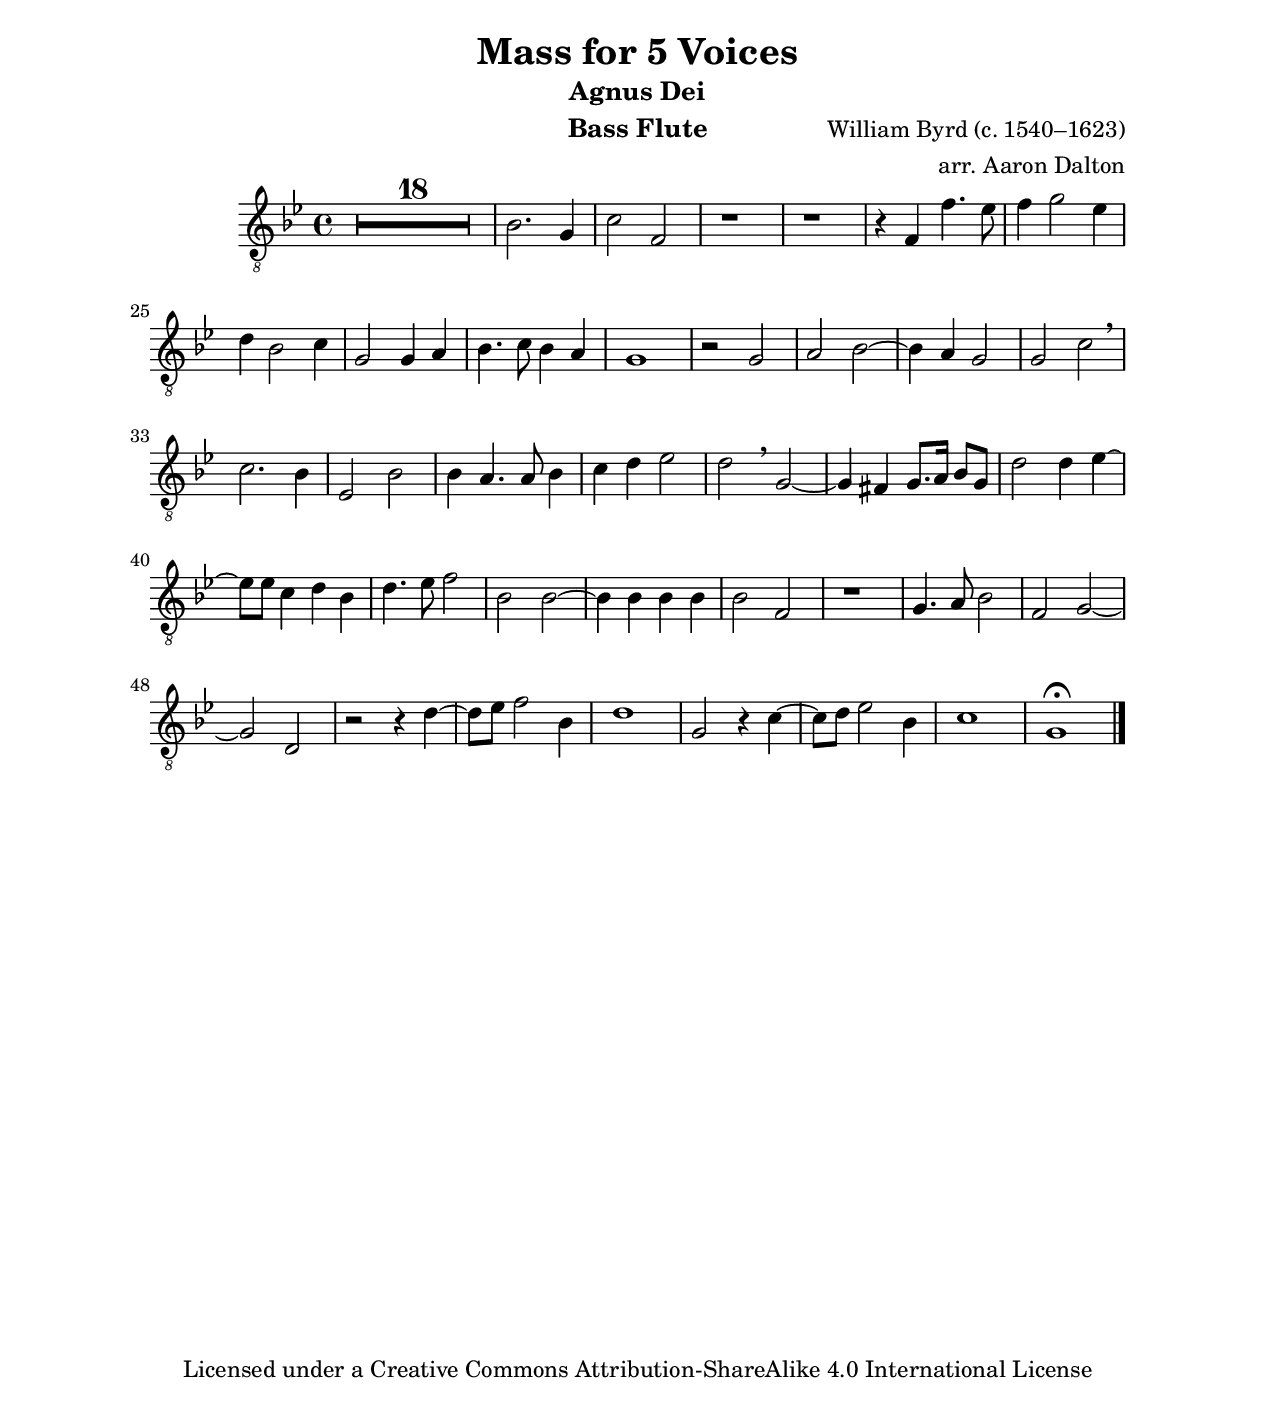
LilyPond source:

\version "2.18.2"

fiveNotes = \transpose c f \relative c {
    \time 4/4
    \key f \major
    \clef "treble_8"
    R1*18 | f2. d4 | g2 c, | r1 |
    r1 | r4 c c'4. bes8 | c4 d2 bes4 | a4 f2 g4 | d2 d4 e | f4. g8 f4 e |
    d1 | r2 d | e f~ | f4 e d2 | d g \breathe | g2. f4 | bes,2 f' |
    f4 e4. e8 f4 | g4 a bes2 | a2 \breathe d,2~ | d4 cis d8. e16 f8 d | a'2 a4 bes~ |
    bes8 bes g4 a f | a4. bes8 c2 | f,2 f~ | f4 f f f | f2 c | r1 |
    d4. e8 f2 |
    c2 d~ | d a | r2 r4 a'4~ | a8 bes c2 f,4 | a1 |
    d,2 r4 g4~ | g8 a bes2 f4 | g1 | d\fermata \bar "|."
}


\paper {
  #(set-paper-size "letter")
  top-margin = 1\in
  bottom-margin = 1\in
  left-margin = 1\in
  right-margin = 1\in
}

\header {
    instrument = "Bass Flute"
    title = "Mass for 5 Voices"
    subtitle = "Agnus Dei"
    composer = "William Byrd (c. 1540–1623)"
    arranger = "arr. Aaron Dalton"
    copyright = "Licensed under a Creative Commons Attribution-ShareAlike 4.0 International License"
}

{
    \set Score.skipBars = ##t
    \fiveNotes
}